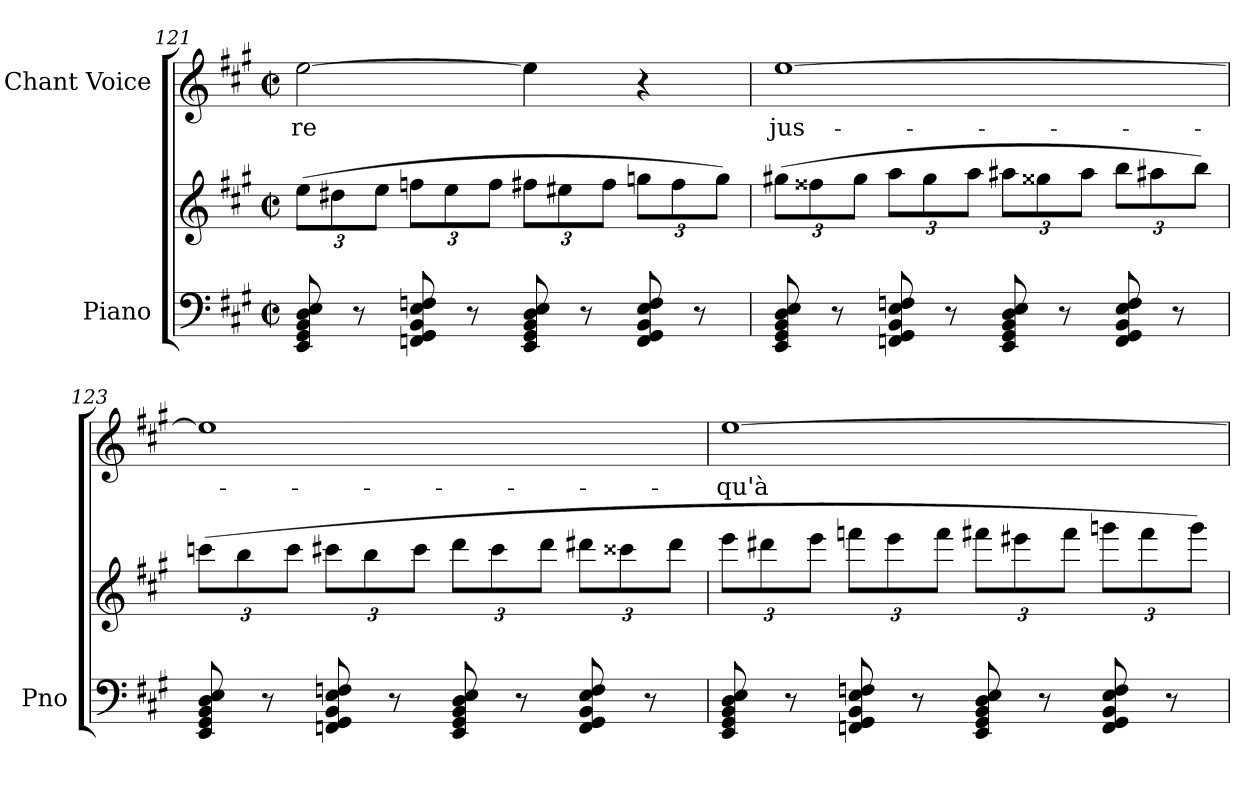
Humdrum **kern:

**kern	**kern	**kern	**text
*part2	*part2	*part1	*part1
*staff3	*staff2	*staff1	*staff1
*I"Piano	*	*I"Chant Voice	*
*I'Pno	*	*	*
*clefF4	*clefG2	*clefG2	*
*k[f#c#g#]	*k[f#c#g#]	*k[f#c#g#]	*
*M2/2	*M2/2	*M2/2	*
*met(c|)	*met(c|)	*met(c|)	*
*	*Xbrackettup	*	*
=121	=121	=121	=121
8EE/ 8GG#/ 8BB/ 8D/ 8E/	(12ee\L	[2ee\	-re
.	12dd#X\	.	.
8r	.	.	.
.	12ee\J	.	.
8FFn/ 8GG#/ 8BB/ 8E/ 8Fn/	12ffn\L	.	.
.	12ee\	.	.
8r	.	.	.
.	12ff\J	.	.
8EE/ 8GG#/ 8BB/ 8D/ 8E/	12ff#X\L	4ee\]	.
.	12ee#X\	.	.
8r	.	.	.
.	12ff#\J	.	.
8FF/ 8GG#/ 8BB/ 8E/ 8F/	12ggn\L	4r	.
.	12ff#\	.	.
8r	.	.	.
.	12gg\J)	.	.
=122	=122	=122	=122
8EE/ 8GG#/ 8BB/ 8D/ 8E/	(12gg#X\L	[1ee	jus-
.	12ff##X\	.	.
8r	.	.	.
.	12gg#\J	.	.
8FFn/ 8GG#/ 8BB/ 8E/ 8Fn/	12aa\L	.	.
.	12gg#\	.	.
8r	.	.	.
.	12aa\J	.	.
8EE/ 8GG#/ 8BB/ 8D/ 8E/	12aa#X\L	.	.
.	12gg##X\	.	.
8r	.	.	.
.	12aa#\J	.	.
8FF/ 8GG#/ 8BB/ 8E/ 8F/	12bb\L	.	.
.	12aa#X\	.	.
8r	.	.	.
.	12bb\J)	.	.
=123	=123	=123	=123
8EE/ 8GG#/ 8BB/ 8D/ 8E/	(12cccn\L	1ee]	.
.	12bb\	.	.
8r	.	.	.
.	12ccc\J	.	.
8FFn/ 8GG#/ 8BB/ 8E/ 8Fn/	12ccc#X\L	.	.
.	12bb\	.	.
8r	.	.	.
.	12ccc#\J	.	.
8EE/ 8GG#/ 8BB/ 8D/ 8E/	12ddd\L	.	.
.	12ccc#\	.	.
8r	.	.	.
.	12ddd\J	.	.
8FF/ 8GG#/ 8BB/ 8E/ 8F/	12ddd#X\L	.	.
.	12ccc##X\	.	.
8r	.	.	.
.	12ddd#\J	.	.
=124	=124	=124	=124
8EE/ 8GG#/ 8BB/ 8D/ 8E/	12eee\L	[1ee	-qu'à
.	12ddd#X\	.	.
8r	.	.	.
.	12eee\J	.	.
8FFn/ 8GG#/ 8BB/ 8E/ 8Fn/	12fffn\L	.	.
.	12eee\	.	.
8r	.	.	.
.	12fff\J	.	.
8EE/ 8GG#/ 8BB/ 8D/ 8E/	12fff#X\L	.	.
.	12eee#X\	.	.
8r	.	.	.
.	12fff#\J	.	.
8FF/ 8GG#/ 8BB/ 8E/ 8F/	12gggn\L	.	.
.	12fff#\	.	.
8r	.	.	.
.	12ggg\J)	.	.
=	=	=	=
*-	*-	*-	*-
